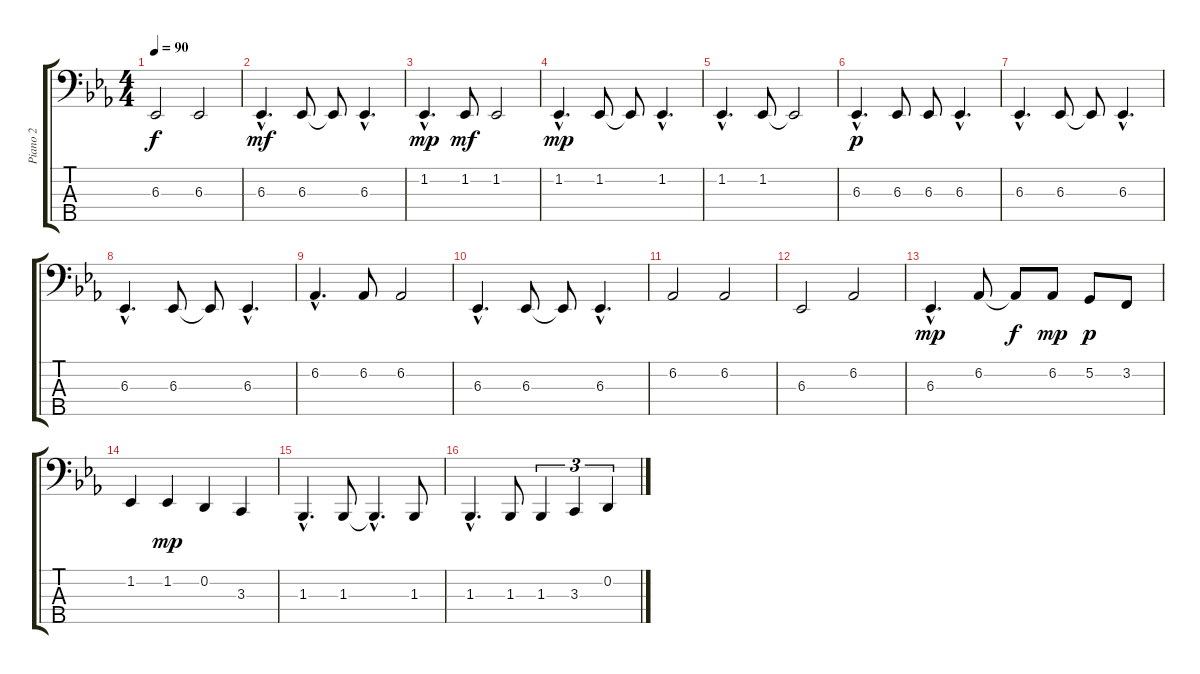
\track ("Piano 2" "Piano 2") {instrument brightacousticpiano}
\staff {score tabs}
\tuning (G2 D2 A1 E1 B0) {hide}
\ts (4 4)
\tempo 90
\clef f4
\ks eb
6.3.2{dy f} 6.3.2 |
6.3{hac}.4{d dy mf} 6.3.8 6.3{t}.8 6.3{hac}.4{d} |
1.2{hac}.4{d dy mp} 1.2.8{dy mf} 1.2.2 |
1.2{hac}.4{d dy mp} 1.2.8 1.2{t}.8 1.2{hac}.4{d} |
1.2{hac}.4{d} 1.2.8 1.2{t}.2 |
6.3{hac}.4{d dy p} 6.3.8 6.3.8 6.3{hac}.4{d} |
6.3{hac}.4{d} 6.3.8 6.3{t}.8 6.3{hac}.4{d} |
6.3{hac}.4{d} 6.3.8 6.3{t}.8 6.3{hac}.4{d} |
6.2{hac}.4{d} 6.2.8 6.2.2 |
6.3{hac}.4{d} 6.3.8 6.3{t}.8 6.3{hac}.4{d} |
6.2.2 6.2.2 |
6.3.2 6.2.2 |
6.3{hac}.4{d dy mp} 6.2.8 6.2{t}.8{dy f} 6.2.8{dy mp} 5.2.8{dy p} 3.2.8 |
1.2.4 1.2.4{dy mp} 0.2.4 3.3.4 |
1.3{hac}.4{d} 1.3.8 1.3{hac t}.4{d} 1.3.8 |
1.3{hac}.4{d} 1.3.8 1.3.4{tu (3 2)} 3.3.4{tu (3 2)} 0.2.4{tu (3 2)}
